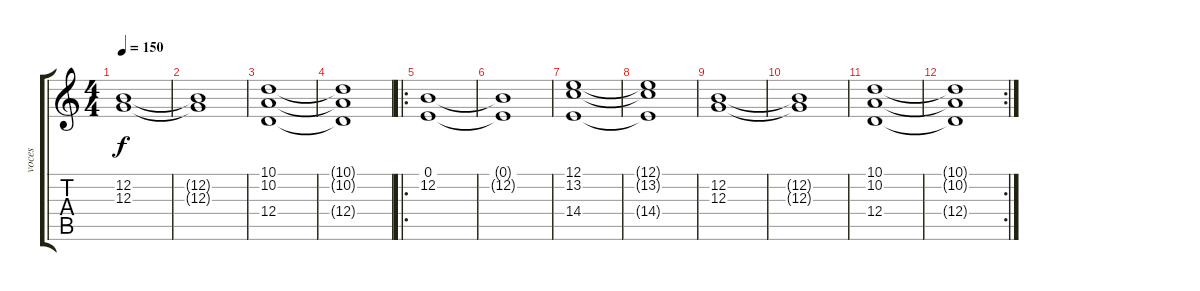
\track ("voces" "voces") {instrument synthstrings1}
\staff {score tabs}
\tuning (E4 B3 G3 D3 A2 E2) {hide}
\ts (4 4)
\tempo 150
\clef g2
\ks c
(12.2 12.3).1{dy f} |
(12.2{t} 12.3{t}).1 |
(10.1 10.2 12.4).1 |
(10.1{t} 10.2{t} 12.4{t}).1 |
\ro
(0.1 12.2).1 |
(0.1{t} 12.2{t}).1 |
(12.1 13.2 14.4).1 |
(12.1{t} 13.2{t} 14.4{t}).1 |
(12.2 12.3).1 |
(12.2{t} 12.3{t}).1 |
(10.1 10.2 12.4).1 |
\rc 2
(10.1{t} 10.2{t} 12.4{t}).1
